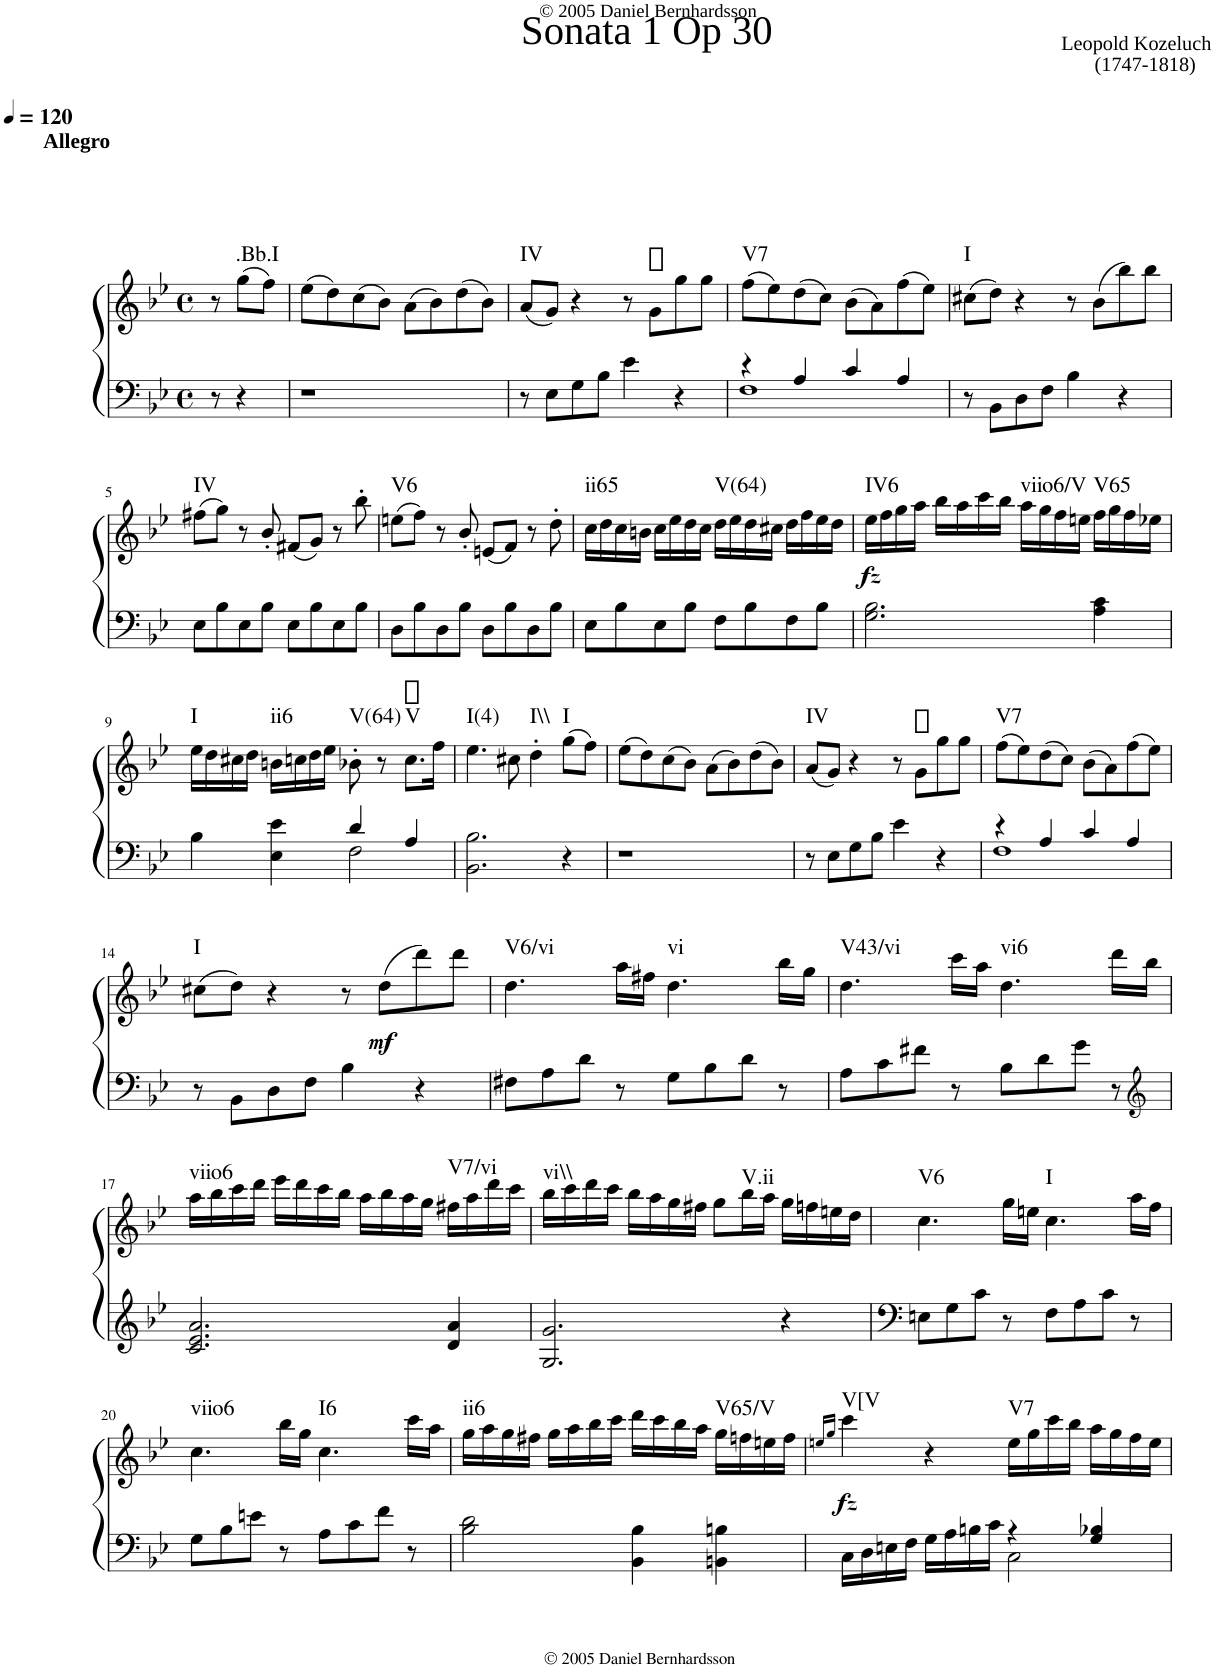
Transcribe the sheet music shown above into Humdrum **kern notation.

**kern	**kern	**dynam	**harte
*part1	*part1	*part1	*part1
*staff2	*staff1	*staff1/2	*
*I"Piano	*	*	*
*I'Pno.	*	*	*
*clefF4	*clefG2	*	*
*k[b-e-]	*k[b-e-]	*	*
*B-:	*B-:	*	*
*M4/4	*M4/4	*	*
*met(c)	*met(c)	*	*
*MM120	*MM120	*	*
=	=	=	=
!	!LO:TX:a:B:t=Allegro	!	!
8r	8r	.	.
!	!	!	!LO:H:kt=.Bb.I
4r	(8gg\L	.	N
.	8ff\J)	.	.
=1	=1	=1	=1
1r	(8ee-\L	.	.
.	8dd\)	.	.
.	(8cc\	.	.
.	8b-\J)	.	.
.	(8a\L	.	.
.	8b-\)	.	.
.	(8dd\	.	.
.	8b-\J)	.	.
=2	=2	=2	=2
!	!	!	!LO:H:kt=IV
8r	(8a/L	.	N
8E-\L	8g/J)	.	.
8G\	4r	.	.
8B-\J	.	.	.
4e-\	8r	.	.
.	8g\L	.	.
4r	8gg\	.	.
.	8gg\J	.	.
=3	=3	=3	=3
*^	*	*	*
!	!	!	!	!LO:H:kt=V7
4r	1F	(8ff\L	.	N
.	.	8ee-\)	.	.
4A/	.	(8dd\	.	.
.	.	8cc\J)	.	.
4c/	.	(8b-\L	.	.
.	.	8a\)	.	.
4A/	.	(8ff\	.	.
.	.	8ee-\J)	.	.
*v	*v	*	*	*
=4	=4	=4	=4
!	!	!	!LO:H:kt=I
8r	(8cc#X\L	.	N
8BB-\L	8dd\J)	.	.
8D\	4r	.	.
8F\J	.	.	.
4B-\	8r	.	.
.	(8b-\L	.	.
4r	8bb-\)	.	.
.	8bb-\J	.	.
!!LO:LB:g=z
=5	=5	=5	=5
!	!	!	!LO:H:kt=IV
8E-\L	(8ff#X\L	.	N
8B-\	8gg\J)	.	.
8E-\	8r	.	.
8B-\J	8b-'/	.	.
8E-\L	(8f#X/L	.	.
8B-\	8g/J)	.	.
8E-\	8r	.	.
8B-\J	8bb-'\	.	.
=6	=6	=6	=6
!	!	!	!LO:H:kt=V6
8D\L	(8een\L	.	N
8B-\	8ff\J)	.	.
8D\	8r	.	.
8B-\J	8b-'/	.	.
8D\L	(8en/L	.	.
8B-\	8f/J)	.	.
8D\	8r	.	.
8B-\J	8dd'\	.	.
=7	=7	=7	=7
!	!	!	!LO:H:kt=ii65
8E-\L	16cc\LL	.	N
.	16dd\	.	.
8B-\	16cc\	.	.
.	16bn\JJ	.	.
8E-\	16cc\LL	.	.
.	16ee-\	.	.
8B-\J	16dd\	.	.
.	16cc\JJ	.	.
!	!	!	!LO:H:kt=V(64)
8F\L	16dd\LL	.	N
.	16ee-\	.	.
8B-\	16dd\	.	.
.	16cc#X\JJ	.	.
8F\	16dd\LL	.	.
.	16ff\	.	.
8B-\J	16ee-\	.	.
.	16dd\JJ	.	.
=8	=8	=8	=8
!	!	!LO:DY:b	!LO:H:kt=IV6
2.G\ 2.B-\	16ee-\LL	fz	N
.	16ff\	.	.
.	16gg\	.	.
.	16aa\JJ	.	.
.	16bb-\LL	.	.
.	16aa\	.	.
.	16ccc\	.	.
.	16bb-\JJ	.	.
!	!	!	!LO:H:kt=viio6/V
.	16aa\LL	.	N
.	16gg\	.	.
.	16ff\	.	.
.	16een\JJ	.	.
!	!	!	!LO:H:kt=V65
4A\ 4c\	16ff\LL	.	N
.	16gg\	.	.
.	16ff\	.	.
.	16ee-X\JJ	.	.
!!LO:LB:g=z
=9	=9	=9	=9
*^	*	*	*
!	!	!	!	!LO:H:kt=I
4B-\	4ryy	16ee-\LL	.	N
.	.	16dd\	.	.
.	.	16cc#X\	.	.
.	.	16dd\JJ	.	.
!	!	!	!	!LO:H:kt=ii6
4E-\ 4e-\	4ryy	16bn\LL	.	N
.	.	16ccn\	.	.
.	.	16dd\	.	.
.	.	16ee-\JJ	.	.
!	!	!	!	!LO:H:kt=V(64)
4d/	2F\	8b-X'\	.	N
.	.	8r	.	.
!	!	!	!	!LO:H:kt=V
4A/	.	8.cc\L	.	N
.	.	16ff\Jk	.	.
*v	*v	*	*	*
=10	=10	=10	=10
!	!	!	!LO:H:kt=I(4)
2.BB-\ 2.B-\	4.ee-\	.	N
.	8cc#X\	.	.
!	!	!	!LO:H:kt=I\\
.	4dd'\	.	N
!	!	!	!LO:H:kt=I
4r	(8gg\L	.	N
.	8ff\J)	.	.
=11	=11	=11	=11
1r	(8ee-\L	.	.
.	8dd\)	.	.
.	(8cc\	.	.
.	8b-\J)	.	.
.	(8a\L	.	.
.	8b-\)	.	.
.	(8dd\	.	.
.	8b-\J)	.	.
=12	=12	=12	=12
!	!	!	!LO:H:kt=IV
8r	(8a/L	.	N
8E-\L	8g/J)	.	.
8G\	4r	.	.
8B-\J	.	.	.
4e-\	8r	.	.
.	8g\L	.	.
4r	8gg\	.	.
.	8gg\J	.	.
=13	=13	=13	=13
*^	*	*	*
!	!	!	!	!LO:H:kt=V7
4r	1F	(8ff\L	.	N
.	.	8ee-\)	.	.
4A/	.	(8dd\	.	.
.	.	8cc\J)	.	.
4c/	.	(8b-\L	.	.
.	.	8a\)	.	.
4A/	.	(8ff\	.	.
.	.	8ee-\J)	.	.
*v	*v	*	*	*
!!LO:LB:g=z
=14	=14	=14	=14
!	!	!	!LO:H:kt=I
8r	(8cc#X\L	.	N
8BB-\L	8dd\J)	.	.
8D\	4r	.	.
8F\J	.	.	.
4B-\	8r	.	.
!	!	!LO:DY:b	!
.	(8dd\L	mf	.
4r	8ddd\)	.	.
.	8ddd\J	.	.
=15	=15	=15	=15
!	!	!	!LO:H:kt=V6/vi
8F#X\L	4.dd\	.	N
8A\	.	.	.
8d\J	.	.	.
8r	16aa\LL	.	.
.	16ff#X\JJ	.	.
!	!	!	!LO:H:kt=vi
8G\L	4.dd\	.	N
8B-\	.	.	.
8d\J	.	.	.
8r	16bb-\LL	.	.
.	16gg\JJ	.	.
=16	=16	=16	=16
!	!	!	!LO:H:kt=V43/vi
8A\L	4.dd\	.	N
8c\	.	.	.
8f#X\J	.	.	.
8r	16ccc\LL	.	.
.	16aa\JJ	.	.
!	!	!	!LO:H:kt=vi6
8B-\L	4.dd\	.	N
8d\	.	.	.
8g\J	.	.	.
8r	16ddd\LL	.	.
*clefG2	*	*	*
.	16bb-\JJ	.	.
!!LO:LB:g=z
=17	=17	=17	=17
!	!	!	!LO:H:kt=viio6
2.c/ 2.e-/ 2.a/	16aa\LL	.	N
.	16bb-\	.	.
.	16ccc\	.	.
.	16ddd\JJ	.	.
.	16eee-\LL	.	.
.	16ddd\	.	.
.	16ccc\	.	.
.	16bb-\JJ	.	.
.	16aa\LL	.	.
.	16bb-\	.	.
.	16aa\	.	.
.	16gg\JJ	.	.
!	!	!	!LO:H:kt=V7/vi
4d/ 4a/	16ff#X\LL	.	N
.	16aa\	.	.
.	16ddd\	.	.
.	16ccc\JJ	.	.
=18	=18	=18	=18
!	!	!	!LO:H:kt=vi\\
2.G/ 2.g/	16bb-\LL	.	N
.	16ccc\	.	.
.	16ddd\	.	.
.	16ccc\JJ	.	.
.	16bb-\LL	.	.
.	16aa\	.	.
.	16gg\	.	.
.	16ff#X\JJ	.	.
.	8gg\L	.	.
!	!	!	!LO:H:kt=V.ii
.	16bb-\L	.	N
.	16aa\JJ	.	.
4r	16gg\LL	.	.
.	16ffn\	.	.
.	16een\	.	.
.	16dd\JJ	.	.
=19	=19	=19	=19
!	!	!	!LO:H:kt=V6
8En\L	4.cc\	.	N
8G\	.	.	.
8c\J	.	.	.
8r	16gg\LL	.	.
.	16een\JJ	.	.
!	!	!	!LO:H:kt=I
8F\L	4.cc\	.	N
8A\	.	.	.
8c\J	.	.	.
8r	16aa\LL	.	.
.	16ff\JJ	.	.
!!LO:LB:g=z
=20	=20	=20	=20
!	!	!	!LO:H:kt=viio6
8G\L	4.cc\	.	N
8B-\	.	.	.
8en\J	.	.	.
8r	16bb-\LL	.	.
.	16gg\JJ	.	.
!	!	!	!LO:H:kt=I6
8A\L	4.cc\	.	N
8c\	.	.	.
8f\J	.	.	.
8r	16ccc\LL	.	.
.	16aa\JJ	.	.
=21	=21	=21	=21
!	!	!	!LO:H:kt=ii6
2B-\ 2d\	16gg\LL	.	N
.	16aa\	.	.
.	16gg\	.	.
.	16ff#X\JJ	.	.
.	16gg\LL	.	.
.	16aa\	.	.
.	16bb-\	.	.
.	16ccc\JJ	.	.
4BB-\ 4B-\	16ddd\LL	.	.
.	16ccc\	.	.
.	16bb-\	.	.
.	16aa\JJ	.	.
!	!	!	!LO:H:kt=V65/V
4BBn\ 4Bn\	16gg\LL	.	N
.	16ffn\	.	.
.	16een\	.	.
.	16ff\JJ	.	.
=22	=22	=22	=22
.	16qeen/LL	.	.
.	16qgg/JJ	.	.
*^	*	*	*
!	!	!	!LO:DY:b	!LO:H:kt=V[V
16C\LL	2ryy	4ccc\	fz	N
16D\	.	.	.	.
16En\	.	.	.	.
16F\JJ	.	.	.	.
16G\LL	.	4r	.	.
16A\	.	.	.	.
16Bn\	.	.	.	.
16c\JJ	.	.	.	.
!	!	!	!	!LO:H:kt=V7
4r	2C\	16ee\LL	.	N
.	.	16gg\	.	.
.	.	16ccc\	.	.
.	.	16bb-\JJ	.	.
4G/ 4B-X/	.	16aa\LL	.	.
.	.	16gg\	.	.
.	.	16ff\	.	.
.	.	16ee\JJ	.	.
*v	*v	*	*	*
=	=	=	=
*-	*-	*-	*-
